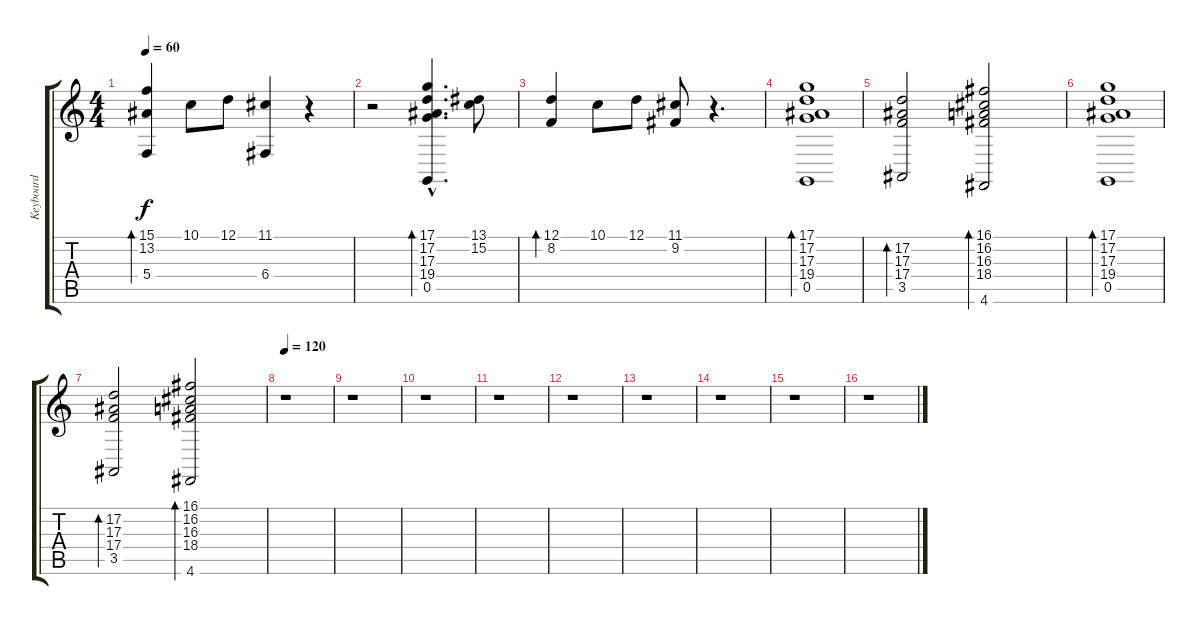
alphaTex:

\track ("Keyboard" "Keyboard") {instrument electricgrandpiano}
\staff {score tabs}
\tuning (D4 A3 F3 C3 G2 D2) {hide}
\ts (4 4)
\tempo 60
\clef g2
\ks c
(15.1 13.2 5.4).4{bd 120 dy f} 10.1.8 12.1.8 (11.1 6.4).4 r.4 |
r.2 (17.1{hac} 17.2{hac} 17.3{hac} 19.4{hac} 0.5{hac}).4{d bd 120} (13.1 15.2).8 |
(12.1 8.2).4{bd 120} 10.1.8 12.1.8 (11.1 9.2).8 r.4{d} |
(17.1 17.2 17.3 19.4 0.5).1{bd 60 balance 5} |
(17.2 17.3 17.4 3.5).2{bd 60} (16.1 16.2 16.3 18.4 4.6).2{bd 60} |
(17.1 17.2 17.3 19.4 0.5).1{bd 60 balance 8} |
(17.2 17.3 17.4 3.5).2{bd 60} (16.1 16.2 16.3 18.4 4.6).2{bd 60} |
\tempo 120
r.1 |
r.1 |
r.1 |
r.1 |
r.1 |
r.1 |
r.1 |
r.1 |
r.1
